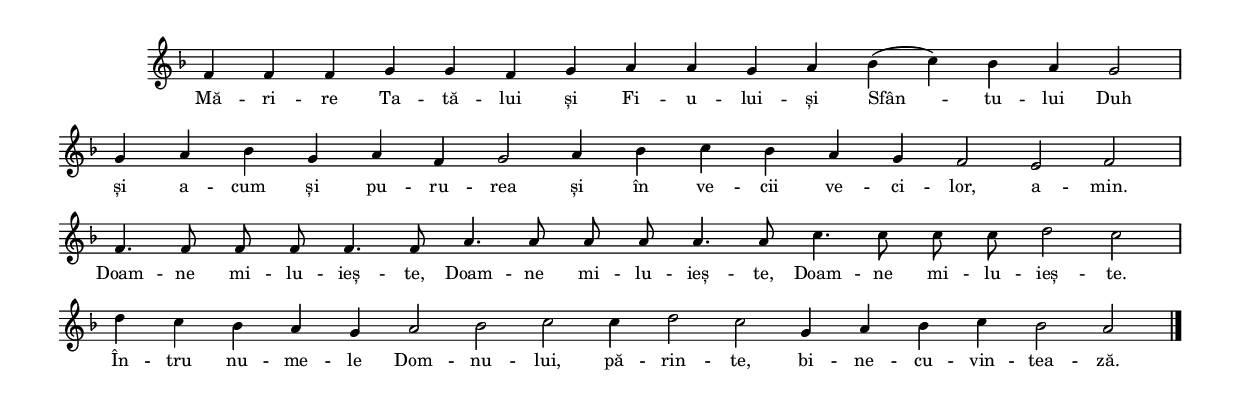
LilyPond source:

\version "2.19.80"
\include "defines.ly"
midiTempo = 
  \midi {
    \tempo 4 = 160
    }


\include "preamble.ly"

global = {
  \globalPreamble
  \key f \major
  \override Staff.TimeSignature.stencil = #ly:text-interface::print
  \override Staff.TimeSignature.text = ""
}

monoWords = \lyricmode {
  Mă -- ri -- re Ta -- tă -- lui și Fi -- u -- lui -- și Sfân -- tu -- lui Duh
  și a -- cum și pu -- ru -- rea și în ve -- cii ve -- ci -- lor, a -- min.
  Doam -- ne mi -- lu -- ieș -- te,
  Doam -- ne mi -- lu -- ieș -- te,
  Doam -- ne mi -- lu -- ieș -- te.
  În -- tru nu -- me -- le Dom -- nu -- lui,
  pă -- rin -- te, bi -- ne -- cu -- vin -- tea -- ză.
}

monoMusic = \relative c' {
  \cadenzaOn
  \autoBeamOff

  f4 f4 f4 g4 g4 f4 g4 a4 a4 g4 a4 bes4( c4) bes4 a4 g2 \bar "|"
  g4 a4 bes4 g4 a4 f4 g2 a4 bes4 c4 bes4 a4 g4 f2 e2 f2 \bar "|"
  f4. f8 f8 f8 f4. f8
  a4. a8 a8 a8 a4. a8
  c4. c8 c8 c8 d2 c2 \bar "|"
  d4 c4 bes4 a4 g4 a2 bes2 c2
  c4 d2 c2 g4 a4 bes4 c4 bes2 a2 \bar "|."
}

\version "2.10.10"
myScore = \new Score \with {
  \override SpacingSpanner #'shortest-duration-space = #myNoteSpacing
} <<
  \new Staff { \global \monoMusic }
  \addlyrics { \monoWords }
>>

\score {
  \myScore
  \layout { }
  \midi {
    \midiTempo
    \context {
      \Voice
      \remove "Dynamic_performer"
    }
  }
}

